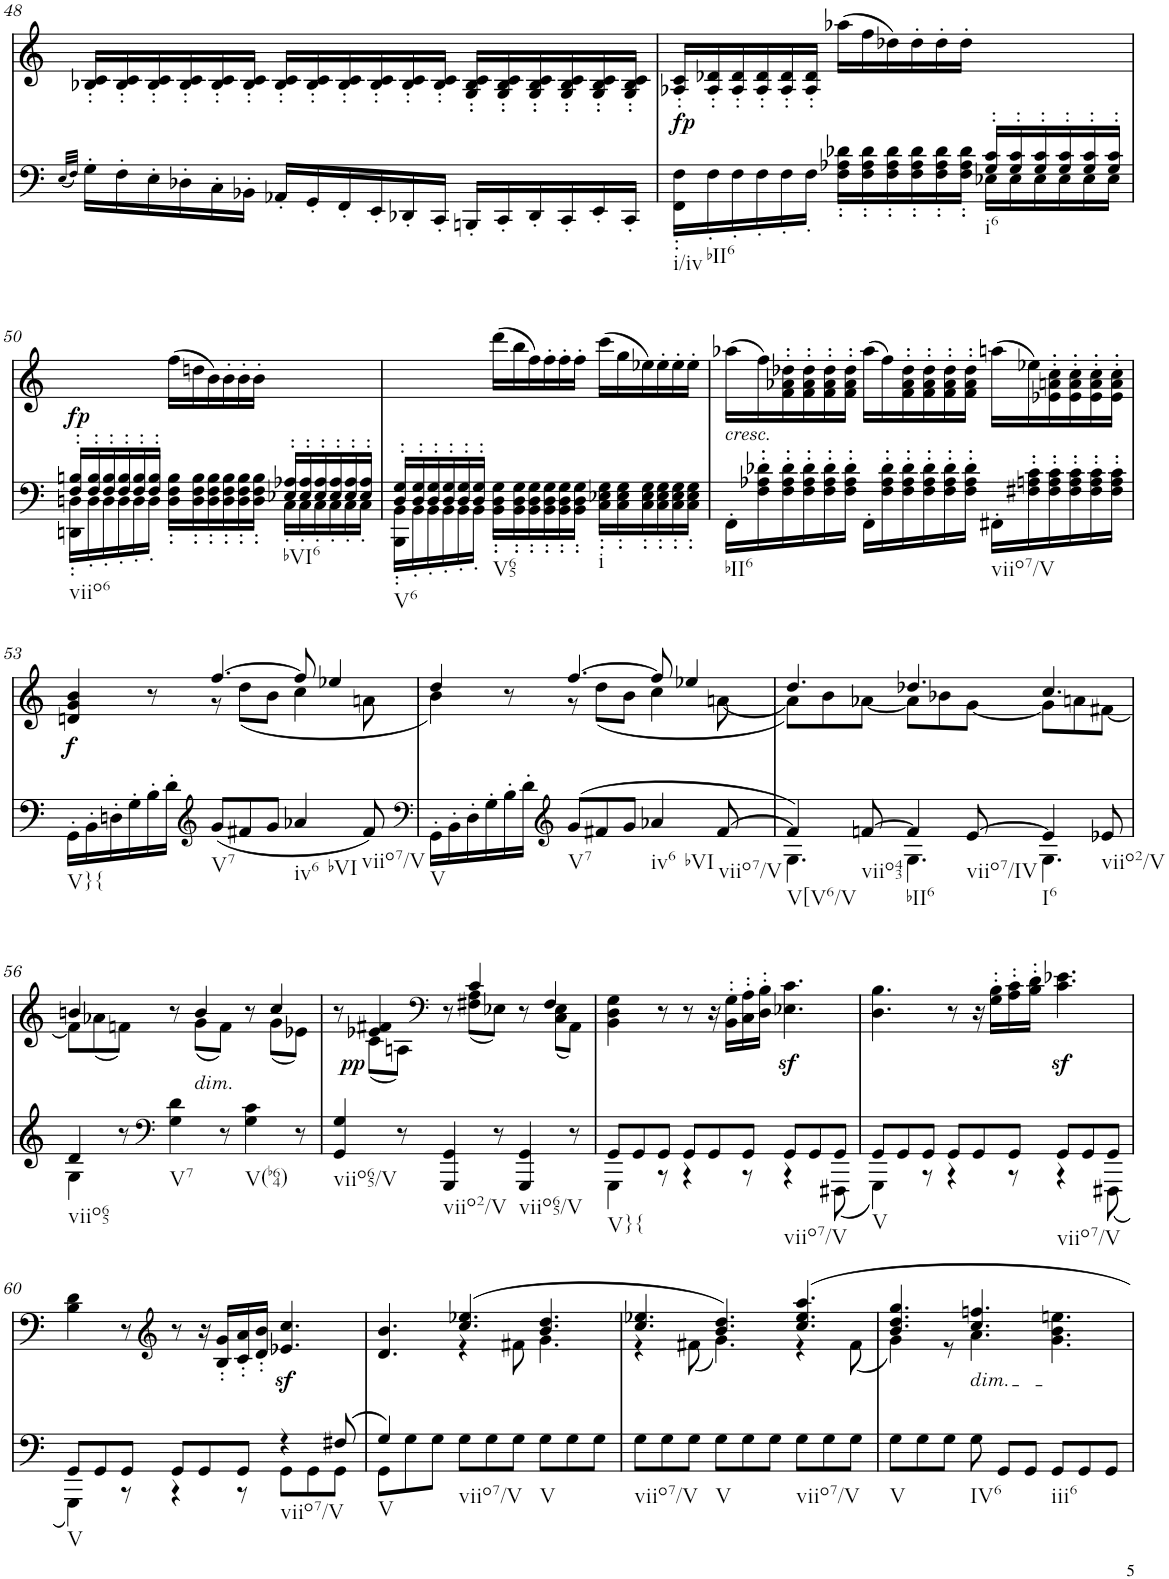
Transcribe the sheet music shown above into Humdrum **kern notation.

**kern	**dynam	**kern	**text	**dynam
*part2	*part2	*part1	*part1	*part1
*staff2	*staff2	*staff1	*staff1	*staff1
*I"Piano	*	*I"Piano	*	*
*I'Pno	*	*I'Pno	*	*
!!LO:PB:g=z
*clefF4	*	*clefG2	*	*
*k[]	*	*k[]	*	*
*M9/8	*	*M9/8	*	*
=48	=48	=48	=48	=48
(32qE/LLL	.	.	.	.
32qF/JJJ)	.	.	.	.
16G'\LL	.	16B-X/' 16c/'LL	.	.
16F'\	.	16B-/' 16c/'	.	.
16E'\	.	16B-/' 16c/'	.	.
16D-X'\	.	16B-/' 16c/'	.	.
16C'\	.	16B-/' 16c/'	.	.
16BB-X'\JJ	.	16B-/' 16c/'JJ	.	.
16AA-X'/LL	.	16B-/' 16c/'LL	.	.
16GG'/	.	16B-/' 16c/'	.	.
16FF'/	.	16B-/' 16c/'	.	.
16EE'/	.	16B-/' 16c/'	.	.
16DD-X'/	.	16B-/' 16c/'	.	.
16CC'/JJ	.	16B-/' 16c/'JJ	.	.
16BBBn'/LL	.	16G/' 16B-/' 16c/'LL	.	.
16CC'/	.	16G/' 16B-/' 16c/'	.	.
16DD-'/	.	16G/' 16B-/' 16c/'	.	.
16CC'/	.	16G/' 16B-/' 16c/'	.	.
16EE'/	.	16G/' 16B-/' 16c/'	.	.
16CC'/JJ	.	16G/' 16B-/' 16c/'JJ	.	.
=49	=49	=49	=49	=49
*^	*	*	*	*
!LO:TX:b:t=i/iv	!	!	!	!	!
!LO:TX:b:t=bII6	!	!	!	!	!
!	!	!LO:DY:a	!	!LO:LY:b	!
2.ryy	16FF\' 16F\'LL	fp	16A-X/' 16c/'LL	fp	.
.	16F'\	.	16A-/' 16d-X/'	.	.
.	16F'\	.	16A-/' 16d-/'	.	.
.	16F'\	.	16A-/' 16d-/'	.	.
.	16F'\	.	16A-/' 16d-/'	.	.
.	16F'\JJ	.	16A-/' 16d-/'JJ	.	.
.	16F\' 16A-X\' 16d-X\'LL	.	(16aa-X\LL	.	.
.	16F\' 16A-\' 16d-\'	.	16ff\	.	.
.	16F\' 16A-\' 16d-\'	.	16dd-X\)	.	.
.	16F\' 16A-\' 16d-\'	.	16dd-'\	.	.
.	16F\' 16A-\' 16d-\'	.	16dd-'\	.	.
.	16F\' 16A-\' 16d-\'JJ	.	16dd-'\JJ	.	.
!LO:TX:b:t=i6	!	!	!	!	!
16G/' 16c/'LL	16E-X\LL	.	4.ryy	.	.
16G/' 16c/'	16E-\	.	.	.	.
16G/' 16c/'	16E-\	.	.	.	.
16G/' 16c/'	16E-\	.	.	.	.
16G/' 16c/'	16E-\	.	.	.	.
16G/' 16c/'JJ	16E-\JJ	.	.	.	.
!!LO:LB:g=z
=50	=50	=50	=50	=50	=50
!LO:TX:b:t=viio6	!	!	!	!	!
!	!	!	!	!	!LO:DY:b
16F/' 16Bn/'LL	16DDn\' 16Dn\'LL	.	4.ryy	.	fp
16F/' 16B/'	16D'\	.	.	.	.
16F/' 16B/'	16D'\	.	.	.	.
16F/' 16B/'	16D'\	.	.	.	.
16F/' 16B/'	16D'\	.	.	.	.
16F/' 16B/'JJ	16D'\JJ	.	.	.	.
4.ryy	16D\' 16F\' 16B\'LL	.	(16ff\LL	.	.
.	16D\' 16F\' 16B\'	.	16ddn\	.	.
.	16D\' 16F\' 16B\'	.	16b\)	.	.
.	16D\' 16F\' 16B\'	.	16b'\	.	.
.	16D\' 16F\' 16B\'	.	16b'\	.	.
.	16D\' 16F\' 16B\'JJ	.	16b'\JJ	.	.
!LO:TX:b:t=bVI6	!	!	!	!	!
16E-X/' 16A-X/'LL	16C'\LL	.	4.ryy	.	.
16E-/' 16A-/'	16C'\	.	.	.	.
16E-/' 16A-/'	16C'\	.	.	.	.
16E-/' 16A-/'	16C'\	.	.	.	.
16E-/' 16A-/'	16C'\	.	.	.	.
16E-/' 16A-/'JJ	16C'\JJ	.	.	.	.
=51	=51	=51	=51	=51	=51
!LO:TX:b:t=V6	!	!	!	!	!
16D/' 16G/'LL	16BBB\' 16BB\'LL	.	4.ryy	.	.
16D/' 16G/'	16BB'\	.	.	.	.
16D/' 16G/'	16BB'\	.	.	.	.
16D/' 16G/'	16BB'\	.	.	.	.
16D/' 16G/'	16BB'\	.	.	.	.
16D/' 16G/'JJ	16BB'\JJ	.	.	.	.
!LO:TX:b:t=V65	!	!	!	!	!
!LO:TX:b:t=i	!	!	!	!	!
2.ryy	16BB\' 16D\' 16G\'LL	.	(16ddd\LL	.	.
.	16BB\' 16D\' 16G\'	.	16bb\	.	.
.	16BB\' 16D\' 16G\'	.	16ff\)	.	.
.	16BB\' 16D\' 16G\'	.	16ff'\	.	.
.	16BB\' 16D\' 16G\'	.	16ff'\	.	.
.	16BB\' 16D\' 16G\'JJ	.	16ff'\JJ	.	.
.	16C\' 16E-X\' 16G\'LL	.	(16ccc\LL	.	.
.	16C\' 16E-\' 16G\'	.	16gg\	.	.
.	16C\' 16E-\' 16G\'	.	16ee-X\)	.	.
.	16C\' 16E-\' 16G\'	.	16ee-'\	.	.
.	16C\' 16E-\' 16G\'	.	16ee-'\	.	.
.	16C\' 16E-\' 16G\'JJ	.	16ee-'\JJ	.	.
=52	=52	=52	=52	=52	=52
!	!	!	!LO:TX:b:i:t=cresc.	!	!
!LO:TX:b:t=bII6	!	!	!	!	!
*v	*v	*	*	*	*
16FF'\LL	.	(16aa-X\LL	.	.
16F\' 16A-X\' 16d-X\'	.	16ff\)	.	.
!	!	!	!LO:LY:b	!
16F\' 16A-\' 16d-\'	.	16f\' 16a-X\' 16dd-X\'	<	.
16F\' 16A-\' 16d-\'	.	16f\' 16a-\' 16dd-\'	.	.
16F\' 16A-\' 16d-\'	.	16f\' 16a-\' 16dd-\'	.	.
16F\' 16A-\' 16d-\'JJ	.	16f\' 16a-\' 16dd-\'JJ	.	.
16FF'\LL	.	(16aa-\LL	.	.
16F\' 16A-\' 16d-\'	.	16ff\)	.	.
16F\' 16A-\' 16d-\'	.	16f\' 16a-\' 16dd-\'	.	.
16F\' 16A-\' 16d-\'	.	16f\' 16a-\' 16dd-\'	.	.
16F\' 16A-\' 16d-\'	.	16f\' 16a-\' 16dd-\'	.	.
16F\' 16A-\' 16d-\'JJ	.	16f\' 16a-\' 16dd-\'JJ	.	.
!LO:TX:b:t=viio7/V	!	!	!	!
16FF#X'\LL	.	(16aan\LL	.	.
16F#X\' 16An\' 16c\'	.	16ee-X\)	.	.
16F#\' 16A\' 16c\'	.	16e-X\' 16an\' 16cc\'	.	.
16F#\' 16A\' 16c\'	.	16e-\' 16a\' 16cc\'	.	.
16F#\' 16A\' 16c\'	.	16e-\' 16a\' 16cc\'	.	.
16F#\' 16A\' 16c\'JJ	.	16e-\' 16a\' 16cc\'JJ	.	.
!!LO:LB:g=z
=53	=53	=53	=53	=53
*	*	*^	*	*
!LO:TX:b:t=V}{	!	!	!	!	!
!	!	!	!	!	!LO:DY:b
16GG'\LL	.	4dn/ 4g/ 4b/	4.ryy	.	f
16BB'\	.	.	.	.	.
16Dn'\	.	.	.	.	.
16G'\	.	.	.	.	.
16B'\	.	8r	.	.	.
16d'\JJ	.	.	.	.	.
*clefG2	*	*	*	*	*
!LO:TX:b:t=V7	!	!	!	!	!
(8g/L	.	[4.ff/	8r	.	.
8f#X/	.	.	(8dd\L	.	.
8g/J	.	.	8b\J	.	.
!LO:TX:b:t=iv6	!	!	!	!	!
!LO:TX:b:t=bVI	!	!	!	!	!
4a-X/	.	8ff/]	4cc\	.	.
.	.	4ee-X/	.	.	.
!LO:TX:b:t=viio7/V	!	!	!	!	!
8f#/)	.	.	8an\	.	.
=54	=54	=54	=54	=54	=54
*clefF4	*	*	*	*	*
!LO:TX:b:t=V	!	!	!	!	!
16GG'\LL	.	4dd/	4b\)	.	.
16BB'\	.	.	.	.	.
16D'\	.	.	.	.	.
16G'\	.	.	.	.	.
16B'\	.	8r	8ryy	.	.
16d'\JJ	.	.	.	.	.
*clefG2	*	*	*	*	*
!LO:TX:b:t=V7	!	!	!	!	!
(8g/L	.	[4.ff/	8r	.	.
8f#X/	.	.	(8dd\L	.	.
8g/J	.	.	8b\J	.	.
!LO:TX:b:t=iv6	!	!	!	!	!
!LO:TX:b:t=bVI	!	!	!	!	!
4a-X/	.	8ff/]	4cc\	.	.
.	.	4ee-X/	.	.	.
!LO:TX:b:t=viio7/V	!	!	!	!	!
[8f#/	.	.	[8an\	.	.
=55	=55	=55	=55	=55	=55
*^	*	*	*	*	*
!LO:TX:b:t=V[V6/V	!	!	!	!	!	!
4f#/])	4.G\	.	4.dd/	8a\L])	.	.
.	.	.	.	8b\	.	.
!LO:TX:b:t=viio43	!	!	!	!	!	!
[8fn/	.	.	.	[8a-X\J	.	.
!LO:TX:b:t=bII6	!	!	!	!	!	!
4f/]	4.G\	.	4.dd-X/	8a-\L]	.	.
.	.	.	.	8b-X\	.	.
!LO:TX:b:t=viio7/IV	!	!	!	!	!	!
[8e/	.	.	.	[8g\J	.	.
!LO:TX:b:t=I6	!	!	!	!	!	!
4e/]	4.G\	.	4.cc/	8g\L]	.	.
.	.	.	.	8an\	.	.
!LO:TX:b:t=viio2/V	!	!	!	!	!	!
8e-X/	.	.	.	[8f#X\J	.	.
!!LO:LB:g=z	!!
=56	=56	=56	=56	=56	=56	=56
!LO:TX:b:t=viio65	!	!	!	!	!	!
4d/	4G\	.	4bn/	8f#\L]	.	.
.	.	.	.	(8a-X\	.	.
!	!	!	!	!	!LO:LY:b	!
8r	2..ryy	.	8ryy	8fn\J)	>	.
*clefF4	*	*	*	*	*	*
!LO:TX:b:t=V7	!	!	!	!	!	!
4G\ 4d\	.	.	8r	8ryy	.	.
!	!	!	!LO:TX:b:i:t=dim.	!	!	!
.	.	.	4b/	(8g\L	.	.
8r	.	.	.	8f\J)	.	.
!LO:TX:b:t=V(b64)	!	!	!	!	!	!
4G\ 4c\	.	.	8r	8ryy	.	.
.	.	.	4cc/	(8g\L	.	.
8r	.	.	.	8e-X\J)	.	.
*v	*v	*	*	*	*	*
=57	=57	=57	=57	=57	=57
!LO:TX:b:t=viio65/V	!	!	!	!	!
4GG/ 4G/	.	8r	8ryy	.	.
!	!	!	!	!	!LO:DY:b
.	.	4e-X/ 4f#X/	(8c\L	.	pp
8r	.	.	8An\J)	.	.
*	*	*clefF4	*	*	*
!LO:TX:b:t=viio2/V	!	!	!	!	!
4GGG/ 4GG/	.	8r	8ryy	.	.
.	.	4c/	(8F#X\ 8A\L	.	.
8r	.	.	8E-X\J)	.	.
!LO:TX:b:t=viio65/V	!	!	!	!	!
4GGG/ 4GG/	.	8r	8ryy	.	.
.	.	4F#/	(8C\ 8E-\L	.	.
8r	.	.	8AA\J)	.	.
=58	=58	=58	=58	=58	=58
*^	*	*	*	*	*
!LO:TX:b:t=V}{	!	!	!	!	!	!
*	*	*	*v	*v	*	*
8GG/L	4GGG\	.	4BB\ 4D\ 4G\	.	.
8GG/	.	.	.	.	.
8GG/J	8r	.	8r	.	.
8GG/L	4r	.	8r	.	.
8GG/	.	.	16r	.	.
.	.	.	16BB\' 16G\'LL	.	.
8GG/J	8r	.	16C\' 16A\'	.	.
.	.	.	16D\' 16B\'JJ	.	.
!LO:TX:b:t=viio7/V	!	!	!	!	!
8GG/L	4r	.	4.E-X\z< 4.c\z<	.	.
8GG/	.	.	.	.	.
8GG/J	(8FFF#X\	.	.	.	.
=59	=59	=59	=59	=59	=59
!LO:TX:b:t=V	!	!	!	!	!
8GG/L	4GGG\)	.	4.D\ 4.B\	.	.
8GG/	.	.	.	.	.
8GG/J	8r	.	.	.	.
8GG/L	4r	.	8r	.	.
8GG/	.	.	16r	.	.
.	.	.	16G\' 16B\'LL	.	.
8GG/J	8r	.	16A\' 16c\'	.	.
.	.	.	16B\' 16d\'JJ	.	.
!LO:TX:b:t=viio7/V	!	!	!	!	!
8GG/L	4r	.	4.c\z< 4.e-X\z<	.	.
8GG/	.	.	.	.	.
8GG/J	(8FFF#X\	.	.	.	.
!!LO:LB:g=z
=60	=60	=60	=60	=60	=60
!LO:TX:b:t=V	!	!	!	!	!
8GG/L	4GGG\)	.	4B\ 4d\	.	.
8GG/	.	.	.	.	.
8GG/J	8r	.	8r	.	.
*	*	*	*clefG2	*	*
8GG/L	4r	.	8r	.	.
8GG/	.	.	16r	.	.
.	.	.	16B/' 16g/'LL	.	.
8GG/J	8r	.	16c/' 16a/'	.	.
.	.	.	16d/' 16b/'JJ	.	.
!LO:TX:b:t=viio7/V	!	!	!	!	!
!	!	!	!	!LO:LY:b	!
4r	8GG\L	.	4.e-X/z< 4.cc/z<	sf	.
.	8GG\	.	.	.	.
(8F#X/	8GG\J	.	.	.	.
=61	=61	=61	=61	=61	=61
*	*	*	*^	*	*
!LO:TX:b:t=V	!	!	!	!	!	!
4G/)	8GG\L	.	4.d/ 4.b/	4.ryy	.	.
.	8G\	.	.	.	.	.
!LO:TX:b:t=viio7/V	!	!	!	!	!	!
!LO:TX:b:t=V	!	!	!	!	!	!
2..ryy	8G\J	.	.	.	.	.
.	8G\L	.	(4.cc/ 4.ee-X/	4r	.	.
.	8G\	.	.	.	.	.
.	8G\J	.	.	8f#X\	.	.
.	8G\L	.	4.b/ 4.dd/	4.g\	.	.
.	8G\	.	.	.	.	.
.	8G\J	.	.	.	.	.
=62	=62	=62	=62	=62	=62	=62
!LO:TX:b:t=viio7/V	!	!	!	!	!	!
*v	*v	*	*	*	*	*
8G\L	.	4.cc/ 4.ee-X/	4r	.	.
8G\	.	.	.	.	.
8G\J	.	.	(8f#X\	.	.
!LO:TX:b:t=V	!	!	!	!	!
8G\L	.	4.b/ 4.dd/)	4.g\)	.	.
8G\	.	.	.	.	.
8G\J	.	.	.	.	.
!LO:TX:b:t=viio7/V	!	!	!	!	!
8G\L	.	4.cc/ 4.ee-/ 4.aa/	4r	.	.
8G\	.	.	.	.	.
8G\J	.	.	(8f#\	.	.
=63	=63	=63	=63	=63	=63
!LO:TX:b:t=V	!	!	!	!	!
8G\L	.	4.b/ 4.dd/ 4.gg/	4g\)	.	.
8G\	.	.	.	.	.
8G\J	.	.	8r	.	.
!	!	!LO:TX:b:i:t=dim.	!	!	!
!LO:TX:b:t=IV6	!	!	!	!	!
!	!	!	!	!LO:LY:b	!
8G\	.	4.cc/ 4.ffn/	4.a\	>	.
8GG/L	.	.	.	.	.
8GG/J	.	.	.	.	.
!LO:TX:b:t=iii6	!	!	!	!	!
8GG/L	.	4.ryy	4.g\ 4.b\ 4.een\	.	.
8GG/	.	.	.	.	.
8GG/J	.	.	.	.	.
*	*	*v	*v	*	*
=	=	=	=	=
*-	*-	*-	*-	*-
